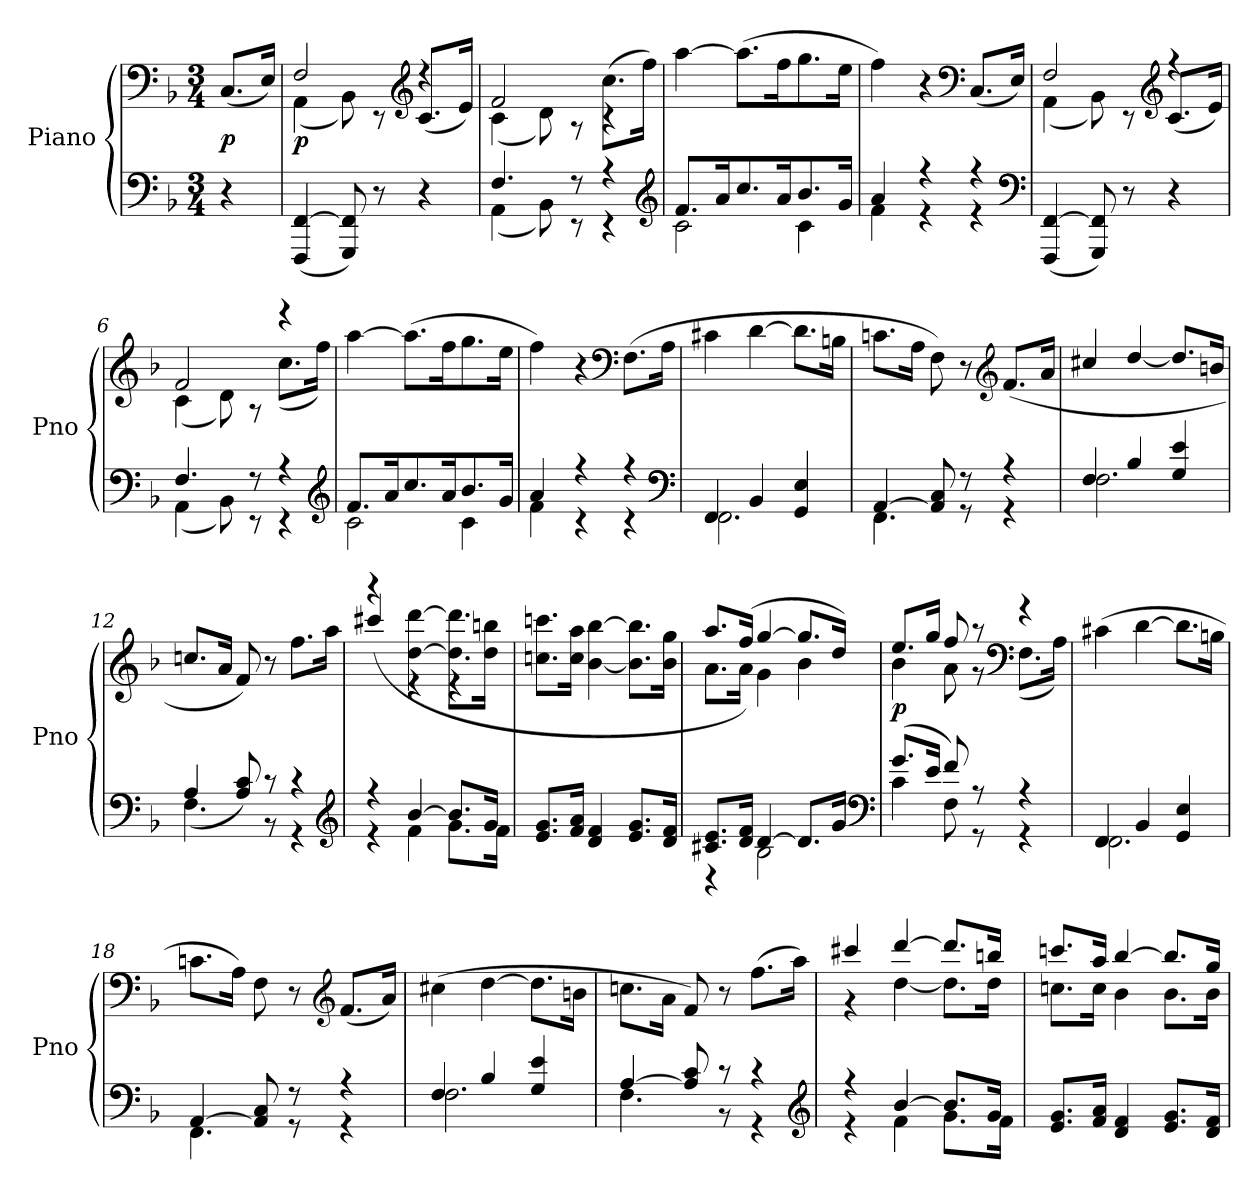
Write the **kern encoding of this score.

**kern	**kern	**dynam
*part1	*part1	*part1
*staff2	*staff1	*staff1/2
*I"Piano	*	*
*I'Pno	*	*
*clefF4	*clefF4	*
*k[b-]	*k[b-]	*
*F:	*F:	*
*M3/4	*M3/4	*
*MM118	*MM118	*
=	=	=
4r	(8.C/L	p
.	16E/Jk)	.
=1	=1	=1
*	*^	*
(4FFF/ [4FF/	2F/	(4AA\	p
8GGG/ 8FF]/)	.	8BB-\)	.
8r	.	8r	.
*	*clefG2	*	*
4r	4r	(8.c/L	.
.	.	16e/Jk)	.
=2	=2	=2	=2
*^	*	*	*
4.F/	(4AA\	2f/	(4c\	.
.	8BB-\)	.	8d\)	.
8r	8r	.	8r	.
4r	4r	(8.cc\L	4r	.
.	.	16ff\Jk)	.	.
*	*	*v	*v	*
*clefG2	*	*	*
=3	=3	=3	=3
8.f/L	2c\	[4aa\	.
16a/K	.	.	.
8.cc/	.	(8.aa\L]	.
16a/K	.	16ff\K	.
8.b-/	4c\	8.gg\	.
16g/Jk	.	16ee\Jk	.
=4	=4	=4	=4
4a/	4f\	4ff\)	.
4r	4r	4r	.
*	*	*clefF4	*
4r	4r	(8.C/L	.
.	.	16E/Jk)	.
*v	*v	*	*
*clefF4	*	*
=5	=5	=5
*	*^	*
(4FFF/ [4FF/	2F/	(4AA\	.
8GGG/ 8FF]/)	.	8BB-\)	.
8r	.	8r	.
*	*clefG2	*	*
4r	4r	(8.c/L	.
.	.	16e/Jk)	.
=6	=6	=6	=6
*^	*	*	*
4.F/	(4AA\	2f/	(4c\	.
.	8BB-\)	.	8d\)	.
8r	8r	.	8r	.
4r	4r	4r	(8.cc\L	.
.	.	.	16ff\Jk)	.
*	*	*v	*v	*
*clefG2	*	*	*
=7	=7	=7	=7
8.f/L	2c\	[4aa\	.
16a/K	.	.	.
8.cc/	.	(8.aa\L]	.
16a/K	.	16ff\K	.
8.b-/	4c\	8.gg\	.
16g/Jk	.	16ee\Jk	.
=8	=8	=8	=8
4a/	4f\	4ff\)	.
4r	4r	4r	.
*	*	*clefF4	*
4r	4r	(8.F\L	.
.	.	16A\Jk	.
*clefF4	*	*	*
=9	=9	=9	=9
4FF/	2.FF\	4c#X\	.
4BB-/	.	[4d\	.
4GG/ 4E/	.	8.d\L]	.
.	.	16Bn\Jk	.
=10	=10	=10	=10
[4AA/	4.FF\	8.cn\L	.
.	.	16A\Jk	.
8AA]/ 8C/	.	8F\)	.
8r	8r	8r	.
*	*	*clefG2	*
4r	4r	(8.f/L	.
.	.	16a/Jk	.
=11	=11	=11	=11
4F/	2.F\	4cc#X/	.
4B-/	.	[4dd/	.
4G/ 4e/	.	8.dd/L]	.
.	.	16bn/Jk	.
=12	=12	=12	=12
4A/	(4.F\	8.ccn/L	.
.	.	16a/Jk	.
8A/ 8c/)	.	8f/)	.
8r	8r	8r	.
4r	4r	8.ff\L	.
.	.	16aa\Jk	.
*clefG2	*	*	*
=13	=13	=13	=13
*	*	*^	*
4r	4r	4r	(4ccc#X/	.
[4b-/	4f\	[4dd\ [4ddd\	4r	.
8.b-/L]	8.g\L	8.dd]\ 8.ddd]\L	4r	.
16g/Jk	16f\Jk	16dd\ 16bbn\Jk	.	.
*v	*v	*	*	*
*	*v	*v	*
=14	=14	=14
8.e/ 8.g/L	8.ccn\ 8.cccn\L	.
16f/ 16a/Jk	16cc\ 16aa\Jk	.
4d/ 4f/	[4b-\ [4bb-\	.
8.e/ 8.g/L	8.b-]\ 8.bb-]\L	.
16d/ 16f/Jk	16b-\ 16gg\Jk	.
=15	=15	=15
*^	*^	*
8.c#X/ 8.e/L	4r	8.aa/L	8.a\L	.
16d/ 16f/Jk	.	(16ff/Jk)	16a\Jk	.
[4d/	2B-\	[4gg/	4g\	.
8.d/L]	.	8.gg/L]	4b-\	.
16g/Jk	.	16dd/Jk)	.	.
*clefF4	*	*	*	*
=16	=16	=16	=16	=16
(8.g/L	4c\	8.ee/L	4b-\	p
16e/Jk	.	16gg/Jk	.	.
8f/)	8F\	8ff/	8a\	.
8r	8r	8r	8r	.
*	*	*clefF4	*	*
4r	4r	4r	(8.F\L	.
.	.	.	16A\Jk)	.
*	*	*v	*v	*
=17	=17	=17	=17
4FF/	2.FF\	(4c#X\	.
4BB-/	.	[4d\	.
4GG/ 4E/	.	8.d\L]	.
.	.	16Bn\Jk	.
=18	=18	=18	=18
[4AA/	4.FF\	8.cn\L	.
.	.	16A\Jk)	.
8AA]/ 8C/	.	8F\	.
8r	8r	8r	.
*	*	*clefG2	*
4r	4r	(8.f/L	.
.	.	16a/Jk)	.
=19	=19	=19	=19
4F/	2.F\	(4cc#X\	.
4B-/	.	[4dd\	.
4G/ 4e/	.	8.dd\L]	.
.	.	16bn\Jk	.
=20	=20	=20	=20
[4A/	4.F\	8.ccn\L	.
.	.	16a\Jk	.
8A]/ 8c/	.	8f/)	.
8r	8r	8r	.
4r	4r	(8.ff\L	.
.	.	16aa\Jk)	.
*clefG2	*	*	*
=21	=21	=21	=21
*	*	*^	*
4r	4r	4ccc#X/	4r	.
[4b-/	4f\	[4ddd/	[4dd\	.
8.b-/L]	8.g\L	8.ddd/L]	8.dd\L]	.
16g/Jk	16f\Jk	16bbn/Jk	16dd\Jk	.
*v	*v	*	*	*
=22	=22	=22	=22
8.e/ 8.g/L	8.cccn/L	8.ccn\L	.
16f/ 16a/Jk	16aa/Jk	16cc\Jk	.
4d/ 4f/	[4bb-/	4b-\	.
8.e/ 8.g/L	8.bb-/L]	8.b-\L	.
16d/ 16f/Jk	16gg/Jk	16b-\Jk	.
*	*v	*v	*
=	=	=
*-	*-	*-
